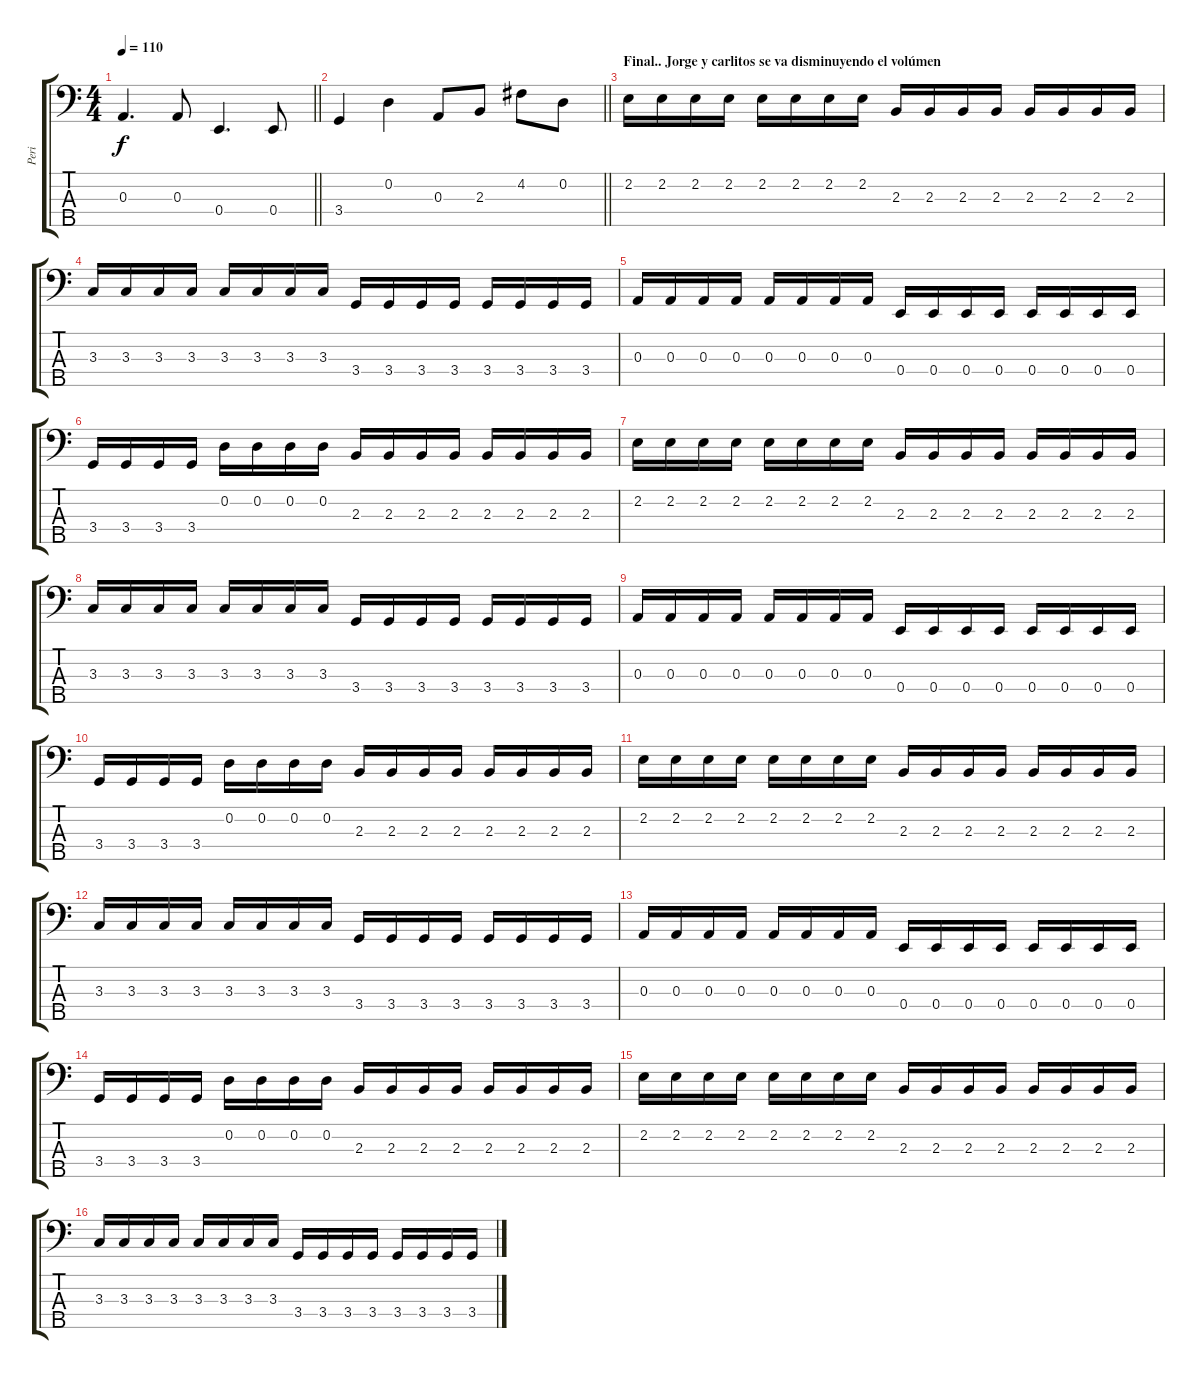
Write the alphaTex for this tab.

\track ("Peri" "Peri") {instrument electricbassfinger}
\staff {score tabs}
\tuning (G2 D2 A1 E1 B0) {hide}
\ts (4 4)
\tempo 110
\clef f4
\barLineRight lightlight
\ks c
0.3.4{d dy f} 0.3.8 0.4.4{d} 0.4.8 |
\barLineRight lightlight
3.4.4 0.2.4 0.3.8 2.3.8 4.2.8 0.2.8 |
\section ("" "Final.. Jorge y carlitos se va disminuyendo el volúmen")
2.2.16 2.2.16 2.2.16 2.2.16 2.2.16 2.2.16 2.2.16 2.2.16 2.3.16 2.3.16 2.3.16 2.3.16 2.3.16 2.3.16 2.3.16 2.3.16 |
3.3.16 3.3.16 3.3.16 3.3.16 3.3.16 3.3.16 3.3.16 3.3.16 3.4.16 3.4.16 3.4.16 3.4.16 3.4.16 3.4.16 3.4.16 3.4.16 |
0.3.16 0.3.16 0.3.16 0.3.16 0.3.16 0.3.16 0.3.16 0.3.16 0.4.16 0.4.16 0.4.16 0.4.16 0.4.16 0.4.16 0.4.16 0.4.16 |
3.4.16 3.4.16 3.4.16 3.4.16 0.2.16 0.2.16 0.2.16 0.2.16 2.3.16 2.3.16 2.3.16 2.3.16 2.3.16 2.3.16 2.3.16 2.3.16 |
2.2.16 2.2.16 2.2.16 2.2.16 2.2.16 2.2.16 2.2.16 2.2.16 2.3.16 2.3.16 2.3.16 2.3.16 2.3.16 2.3.16 2.3.16 2.3.16 |
3.3.16 3.3.16 3.3.16 3.3.16 3.3.16 3.3.16 3.3.16 3.3.16 3.4.16 3.4.16 3.4.16 3.4.16 3.4.16 3.4.16 3.4.16 3.4.16 |
0.3.16 0.3.16 0.3.16 0.3.16 0.3.16 0.3.16 0.3.16 0.3.16 0.4.16 0.4.16 0.4.16 0.4.16 0.4.16 0.4.16 0.4.16 0.4.16 |
3.4.16 3.4.16 3.4.16 3.4.16 0.2.16 0.2.16 0.2.16 0.2.16 2.3.16 2.3.16 2.3.16 2.3.16 2.3.16 2.3.16 2.3.16 2.3.16 |
2.2.16 2.2.16 2.2.16 2.2.16 2.2.16 2.2.16 2.2.16 2.2.16 2.3.16 2.3.16 2.3.16 2.3.16 2.3.16 2.3.16 2.3.16 2.3.16 |
3.3.16 3.3.16 3.3.16 3.3.16 3.3.16 3.3.16 3.3.16 3.3.16 3.4.16 3.4.16 3.4.16 3.4.16 3.4.16 3.4.16 3.4.16 3.4.16 |
0.3.16 0.3.16 0.3.16 0.3.16 0.3.16 0.3.16 0.3.16 0.3.16 0.4.16 0.4.16 0.4.16 0.4.16 0.4.16 0.4.16 0.4.16 0.4.16 |
3.4.16 3.4.16 3.4.16 3.4.16 0.2.16 0.2.16 0.2.16 0.2.16 2.3.16 2.3.16 2.3.16 2.3.16 2.3.16 2.3.16 2.3.16 2.3.16 |
2.2.16 2.2.16 2.2.16 2.2.16 2.2.16 2.2.16 2.2.16 2.2.16 2.3.16 2.3.16 2.3.16 2.3.16 2.3.16 2.3.16 2.3.16 2.3.16 |
3.3.16 3.3.16 3.3.16 3.3.16 3.3.16 3.3.16 3.3.16 3.3.16 3.4.16 3.4.16 3.4.16 3.4.16 3.4.16 3.4.16 3.4.16 3.4.16
